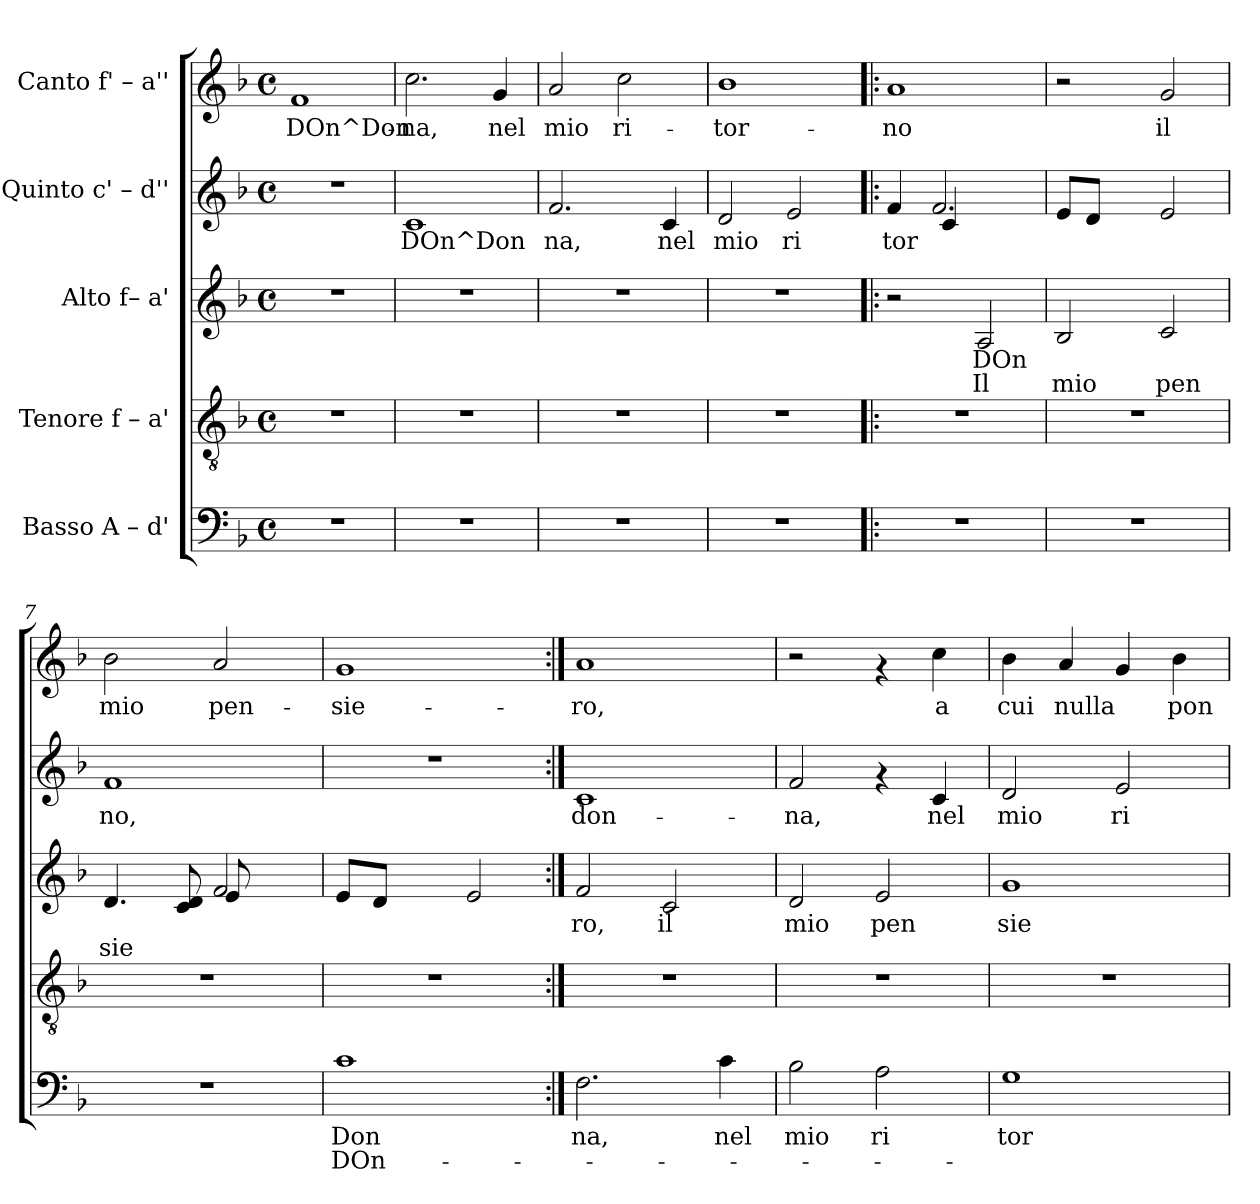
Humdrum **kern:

**kern	**text	**text	**kern	**kern	**text	**text	**kern	**text	**kern	**text
*part5	*part5	*part5	*part4	*part3	*part3	*part3	*part2	*part2	*part1	*part1
*staff5	*staff5	*staff5	*staff4	*staff3	*staff3	*staff3	*staff2	*staff2	*staff1	*staff1
*I"Basso  A – d'	*	*	*I"Tenore  f – a'	*I"Alto  f– a'	*	*	*I"Quinto  c' – d''	*	*I"Canto  f' – a''	*
!!LO:PB:g=z
*stria5	*	*	*stria5	*stria5	*	*	*stria5	*	*stria5	*
*clefF4	*	*	*clefGv2	*clefG2	*	*	*clefG2	*	*clefG2	*
*k[b-]	*	*	*k[b-]	*k[b-]	*	*	*k[b-]	*	*k[b-]	*
*F:	*	*	*F:	*F:	*	*	*F:	*	*F:	*
*M4/4	*	*	*M4/4	*M4/4	*	*	*M4/4	*	*M4/4	*
*met(c)	*	*	*met(c)	*met(c)	*	*	*met(c)	*	*met(c)	*
=1	=1	=1	=1	=1	=1	=1	=1	=1	=1	=1
!	!	!	!	!	!	!	!	!	!	!LO:LY:b:rj
1r	.	.	1r	1r	.	.	1r	.	1f	DOn^Don-
=2	=2	=2	=2	=2	=2	=2	=2	=2	=2	=2
!	!	!	!	!	!	!	!	!LO:LY:b:rj	!	!LO:LY:b:rj
1r	.	.	1r	1r	.	.	1c	DOn^Don	2.cc\	-na,
!	!	!	!	!	!	!	!	!	!	!LO:LY:b:rj
.	.	.	.	.	.	.	.	.	4g/	nel
=3	=3	=3	=3	=3	=3	=3	=3	=3	=3	=3
!	!	!	!	!	!	!	!	!LO:LY:b:rj	!	!LO:LY:b:rj
1r	.	.	1r	1r	.	.	2.f/	na,	2a/	mio
!	!	!	!	!	!	!	!	!	!	!LO:LY:b:rj
.	.	.	.	.	.	.	.	.	2cc\	ri-
!	!	!	!	!	!	!	!	!LO:LY:b:rj	!	!
.	.	.	.	.	.	.	4c/	nel	.	.
=4	=4	=4	=4	=4	=4	=4	=4	=4	=4	=4
!	!	!	!	!	!	!	!	!LO:LY:b:rj	!	!LO:LY:b:rj
1r	.	.	1r	1r	.	.	2d/	mio	1b-	-tor-
!	!	!	!	!	!	!	!	!LO:LY:b:rj	!	!
.	.	.	.	.	.	.	2e/	ri	.	.
=5!|:	=5!|:	=5!|:	=5!|:	=5!|:	=5!|:	=5!|:	=5!|:	=5!|:	=5!|:	=5!|:
!	!	!	!	!	!	!	!	!LO:LY:b:rj	!	!LO:LY:b:rj
*	*	*	*	*	*	*	*^	*	*	*
1r	.	.	1r	2r	.	.	4f/	4ryy	tor	1a	-no
!	!	!	!	!	!	!	!	!	!LO:LY:b:rj	!	!
.	.	.	.	.	.	.	2.f/	4c/	.	.	.
!	!	!	!	!	!LO:LY:b:rj	!LO:LY:b:rj	!	!	!	!	!
.	.	.	.	2A/	DOn-	-Il	.	2ryy	.	.	.
=6	=6	=6	=6	=6	=6	=6	=6	=6	=6	=6	=6
!	!	!	!	!	!LO:LY:b:rj	!LO:LY:b:rj	!	!	!LO:LY:b:rj	!	!
*	*	*	*	*	*	*	*v	*v	*	*	*
1r	.	.	1r	2B-/	-	-mio	8e/L	.	2r	.
!	!	!	!	!	!	!	!	!LO:LY:b:rj	!	!
.	.	.	.	.	.	.	8d/J	.	.	.
.	.	.	.	.	.	.	4ryy	.	.	.
!	!	!	!	!	!LO:LY:b:rj	!LO:LY:b:rj	!	!LO:LY:b:rj	!	!LO:LY:b:rj
.	.	.	.	2c/	-	-pen	2e/	.	2g/	il
=7	=7	=7	=7	=7	=7	=7	=7	=7	=7	=7
!	!	!	!	!	!LO:LY:b:rj	!LO:LY:b:rj	!	!LO:LY:b:rj	!	!LO:LY:b:rj
*	*	*	*	*^	*	*	*	*	*	*
1r	.	.	1r	4.d/	2ryy	-	-sie	1f	no,	2b-\	mio
!	!	!	!	!	!	!LO:LY:b:rj	!LO:LY:b:rj	!	!	!	!
.	.	.	.	8c/ 8d/L	.	-	-	.	.	.	.
!	!	!	!	!	!	!LO:LY:b:rj	!LO:LY:b:rj	!	!	!	!LO:LY:b:rj
.	.	.	.	2f/	8e/	-	-	.	.	2a/	pen-
.	.	.	.	.	4.ryy	.	.	.	.	.	.
=8	=8	=8	=8	=8	=8	=8	=8	=8	=8	=8	=8
!	!LO:LY:b:cj	!LO:LY:b:cj	!	!	!	!LO:LY:b:rj	!	!	!	!	!LO:LY:b:rj
*	*	*	*	*v	*v	*	*	*	*	*	*
1c	Don	DOn-	1r	8e/L	-	.	1r	.	1g	-sie-
!	!	!	!	!	!LO:LY:b:rj	!	!	!	!	!
.	.	.	.	8d/J	--	.	.	.	.	.
.	.	.	.	4ryy	.	.	.	.	.	.
!	!	!	!	!	!LO:LY:b:rj	!	!	!	!	!
.	.	.	.	2e/	--	.	.	.	.	.
!!LO:LB:g=z
=9:|!	=9:|!	=9:|!	=9:|!	=9:|!	=9:|!	=9:|!	=9:|!	=9:|!	=9:|!	=9:|!
!	!LO:LY:b:cj	!	!	!	!LO:LY:b:rj	!	!	!LO:LY:b:rj	!	!LO:LY:b:rj
2.F\	-na,	.	1r	2f/	-ro,	.	1c	don-	1a	-ro,
!	!	!	!	!	!LO:LY:b:rj	!	!	!	!	!
.	.	.	.	2c/	il	.	.	.	.	.
!	!LO:LY:b:cj	!	!	!	!	!	!	!	!	!
4c\	nel	.	.	.	.	.	.	.	.	.
=10	=10	=10	=10	=10	=10	=10	=10	=10	=10	=10
!	!LO:LY:b:cj	!	!	!	!LO:LY:b:rj	!	!	!LO:LY:b:rj	!	!
2B-\	mio	.	1r	2d/	mio	.	2f/	-na,	2r	.
!	!LO:LY:b:cj	!	!	!	!LO:LY:b:rj	!	!	!	!	!
2A\	ri	.	.	2e/	pen	.	4rf	.	4rf	.
!	!	!	!	!	!	!	!	!LO:LY:b:rj	!	!LO:LY:b:rj
.	.	.	.	.	.	.	4c/	nel	4cc\	a
=11	=11	=11	=11	=11	=11	=11	=11	=11	=11	=11
!	!LO:LY:b:cj	!	!	!	!LO:LY:b:rj	!	!	!LO:LY:b:rj	!	!LO:LY:b:rj
1G	tor	.	1r	1g	sie	.	2d/	mio	4b-\	cui
!	!	!	!	!	!	!	!	!	!	!LO:LY:b:rj
.	.	.	.	.	.	.	.	.	4a/	nulla
!	!	!	!	!	!	!	!	!LO:LY:b:rj	!	!LO:LY:b:rj
.	.	.	.	.	.	.	2e/	ri-	4g/	.
!	!	!	!	!	!	!	!	!	!	!LO:LY:b:rj
.	.	.	.	.	.	.	.	.	4b-\	pon
=	=	=	=	=	=	=	=	=	=	=
*-	*-	*-	*-	*-	*-	*-	*-	*-	*-	*-
